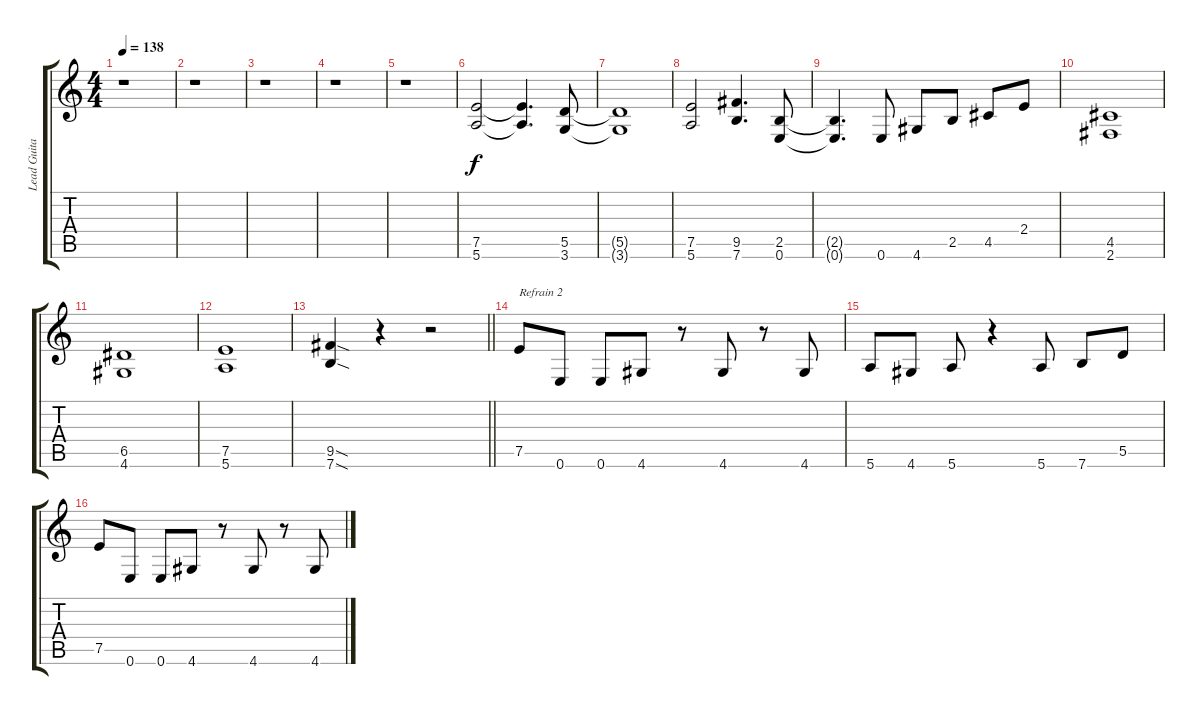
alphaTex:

\track ("Lead Guitar" "Lead Guita") {instrument distortionguitar}
\staff {score tabs}
\tuning (E4 B3 G3 D3 A2 E2) {hide}
\ts (4 4)
\tempo 138
\clef g2
\ks c
r.1{dy f} |
r.1 |
r.1 |
r.1 |
r.1 |
(7.5 5.6).2 (7.5{t} 5.6{t}).4{d} (5.5 3.6).8 |
(5.5{t} 3.6{t}).1 |
(7.5 5.6).2 (9.5 7.6).4{d} (2.5 0.6).8 |
(2.5{t} 0.6{t}).4{d} 0.6.8 4.6.8 2.5.8 4.5.8 2.4.8 |
(4.5 2.6).1 |
(6.5 4.6).1 |
(7.5 5.6).1 |
\barLineRight lightlight
(9.5{sod} 7.6{sod}).4 r.4 r.2 |
7.5.8{txt "Refrain 2"} 0.6.8 0.6.8 4.6.8 r.8 4.6.8 r.8 4.6.8 |
5.6.8 4.6.8 5.6.8 r.4 5.6.8 7.6.8 5.5.8 |
7.5.8 0.6.8 0.6.8 4.6.8 r.8 4.6.8 r.8 4.6.8
